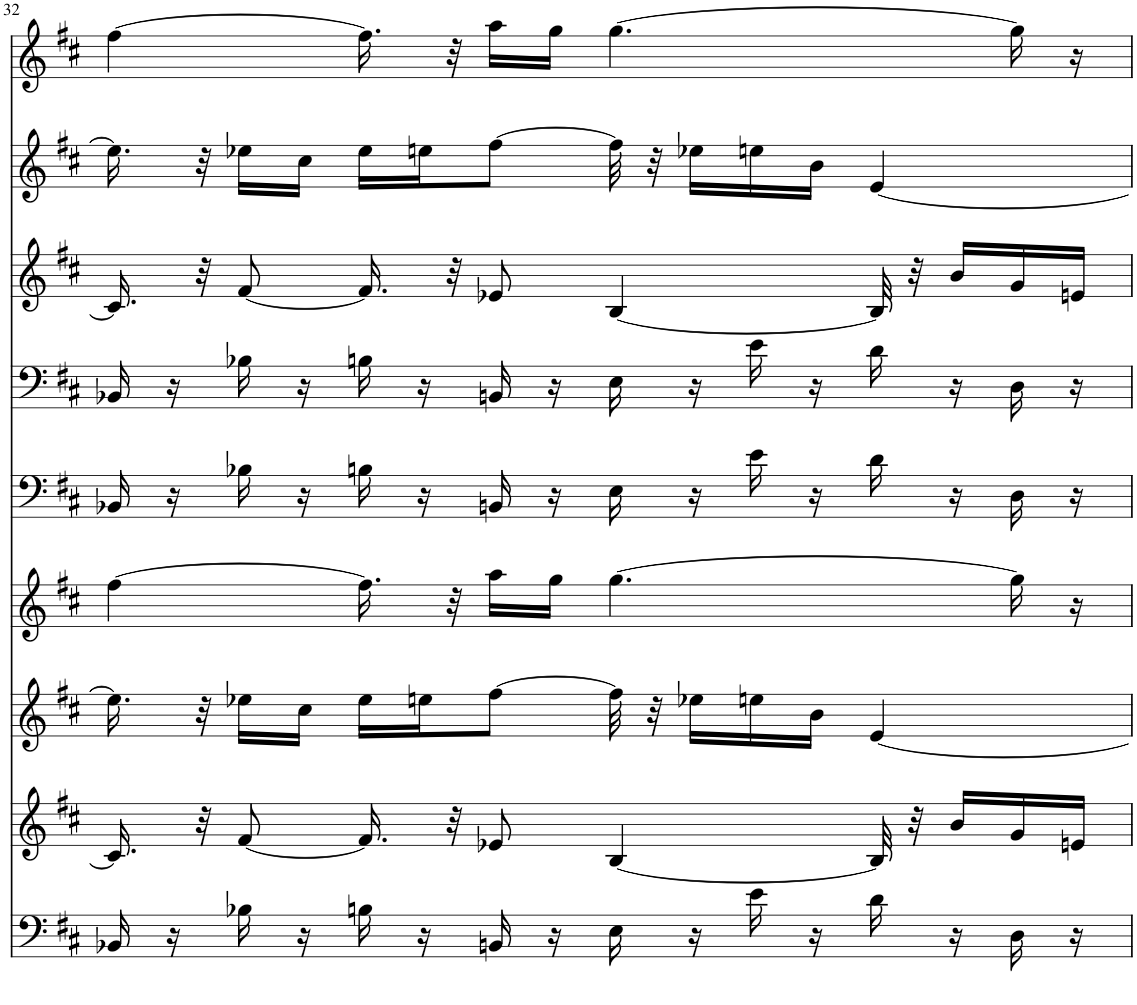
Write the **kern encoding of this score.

**kern	**kern	**kern	**kern	**kern	**kern	**kern	**kern	**kern
*part9	*part8	*part7	*part6	*part5	*part4	*part3	*part2	*part1
*staff9	*staff8	*staff7	*staff6	*staff5	*staff4	*staff3	*staff2	*staff1
*I"Tuba	*I"Trombone	*I"Oboe	*I"Trumpet	*I"Continuo	*I"Continuo	*I"Viola	*I"Violin II	*I"Violin I
*I'Tba	*I'Trb	*I'Ob	*I'Tpt	*	*	*	*	*
!!LO:PB:g=z
*clefF4	*clefG2	*clefG2	*clefG2	*clefF4	*clefF4	*clefG2	*clefG2	*clefG2
*	*	*	*Trd1c2	*	*	*	*	*
*k[f#c#]	*k[f#c#]	*k[f#c#]	*k[f#c#]	*k[f#c#]	*k[f#c#]	*k[f#c#]	*k[f#c#]	*k[f#c#]
*M4/4	*M4/4	*M4/4	*M4/4	*M4/4	*M4/4	*M4/4	*M4/4	*M4/4
=32	=32	=32	=32	=32	=32	=32	=32	=32
16BB-X/	16.c#/]	16.ee\]	[4ff#\	16BB-X/	16BB-X/	16.c#/]	16.ee\]	[4ff#\
16r	.	.	.	16r	16r	.	.	.
.	32r	32r	.	.	.	32r	32r	.
16B-X\	[8f#/	16ee-X\LL	.	16B-X\	16B-X\	[8f#/	16ee-X\LL	.
16r	.	16cc#\JJ	.	16r	16r	.	16cc#\JJ	.
16Bn\	16.f#/]	16ee-\LL	16.ff#\]	16Bn\	16Bn\	16.f#/]	16ee-\LL	16.ff#\]
16r	.	16een\J	.	16r	16r	.	16een\J	.
.	32r	.	32r	.	.	32r	.	32r
16BBn/	8e-X/	[8ff#\J	16aa\LL	16BBn/	16BBn/	8e-X/	[8ff#\J	16aa\LL
16r	.	.	16gg\JJ	16r	16r	.	.	16gg\JJ
16E\	[4B/	32ff#\]	[4.gg\	16E\	16E\	[4B/	32ff#\]	[4.gg\
.	.	32r	.	.	.	.	32r	.
16r	.	16ee-X\LL	.	16r	16r	.	16ee-X\LL	.
16e\	.	16een\	.	16e\	16e\	.	16een\	.
16r	.	16b\JJ	.	16r	16r	.	16b\JJ	.
16d\	32B/]	[4e/	.	16d\	16d\	32B/]	[4e/	.
.	32r	.	.	.	.	32r	.	.
16r	16b/LL	.	.	16r	16r	16b/LL	.	.
16D\	16g/	.	16gg\]	16D\	16D\	16g/	.	16gg\]
16r	16en/JJ	.	16r	16r	16r	16en/JJ	.	16r
=	=	=	=	=	=	=	=	=
*-	*-	*-	*-	*-	*-	*-	*-	*-
